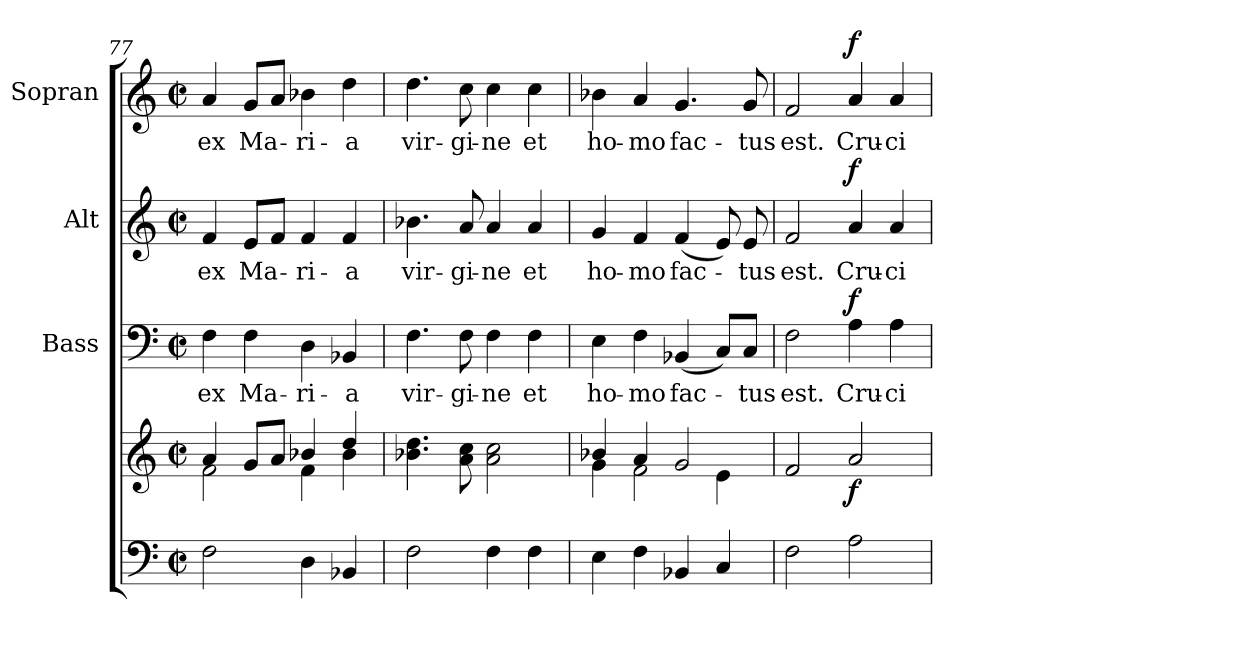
**kern	**kern	**dynam	**kern	**text	**dynam	**kern	**text	**dynam	**kern	**text	**dynam
*part4	*part4	*part4	*part3	*part3	*part3	*part2	*part2	*part2	*part1	*part1	*part1
*staff5	*staff4	*staff4/5	*staff3	*staff3	*staff3	*staff2	*staff2	*staff2	*staff1	*staff1	*staff1
*	*	*	*I"Bass	*	*	*I"Alt	*	*	*I"Sopran	*	*
*	*	*	*I'B.	*	*	*I'A.	*	*	*I'S.	*	*
*clefF4	*clefG2	*	*clefF4	*	*	*clefG2	*	*	*clefG2	*	*
*k[]	*k[]	*	*k[]	*	*	*k[]	*	*	*k[]	*	*
*C:	*C:	*	*C:	*	*	*C:	*	*	*C:	*	*
*M2/2	*M2/2	*	*M2/2	*	*	*M2/2	*	*	*M2/2	*	*
*met(c|)	*met(c|)	*	*met(c|)	*	*	*met(c|)	*	*	*met(c|)	*	*
=77	=77	=77	=77	=77	=77	=77	=77	=77	=77	=77	=77
*	*^	*	*	*	*	*	*	*	*	*	*
!	!	!	!	!	!LO:LY:b	!	!	!LO:LY:b	!	!	!LO:LY:b	!
2F\	4a/	2f\	.	4F\	ex	.	4f/	ex	.	4a/	ex	.
!	!	!	!	!	!LO:LY:b	!	!	!LO:LY:b	!	!	!LO:LY:b	!
.	8g/L	.	.	4F\	Ma-	.	8e/L	Ma-	.	8g/L	Ma-	.
.	8a/J	.	.	.	.	.	8f/J	.	.	8a/J	.	.
!	!	!	!	!	!LO:LY:b	!	!	!LO:LY:b	!	!	!LO:LY:b	!
4D\	4b-X/	4f\	.	4D\	-ri-	.	4f/	-ri-	.	4b-X\	-ri-	.
!	!	!	!	!	!LO:LY:b	!	!	!LO:LY:b	!	!	!LO:LY:b	!
4BB-X/	4dd/	4b-\	.	4BB-X/	-a	.	4f/	-a	.	4dd\	-a	.
=78	=78	=78	=78	=78	=78	=78	=78	=78	=78	=78	=78	=78
!	!	!	!	!	!LO:LY:b	!	!	!LO:LY:b	!	!	!LO:LY:b	!
*	*v	*v	*	*	*	*	*	*	*	*	*	*
2F\	4.b-X\ 4.dd\	.	4.F\	vir-	.	4.b-X\	vir-	.	4.dd\	vir-	.
!	!	!	!	!LO:LY:b	!	!	!LO:LY:b	!	!	!LO:LY:b	!
.	8a\ 8cc\	.	8F\	-gi-	.	8a/	-gi-	.	8cc\	-gi-	.
!	!	!	!	!LO:LY:b	!	!	!LO:LY:b	!	!	!LO:LY:b	!
4F\	2a\ 2cc\	.	4F\	-ne	.	4a/	-ne	.	4cc\	-ne	.
!	!	!	!	!LO:LY:b	!	!	!LO:LY:b	!	!	!LO:LY:b	!
4F\	.	.	4F\	et	.	4a/	et	.	4cc\	et	.
=79	=79	=79	=79	=79	=79	=79	=79	=79	=79	=79	=79
*	*^	*	*	*	*	*	*	*	*	*	*
!	!	!	!	!	!LO:LY:b	!	!	!LO:LY:b	!	!	!LO:LY:b	!
4E\	4b-X/	4g\	.	4E\	ho-	.	4g/	ho-	.	4b-X\	ho-	.
!	!	!	!	!	!LO:LY:b	!	!	!LO:LY:b	!	!	!LO:LY:b	!
4F\	4a/	2f\	.	4F\	-mo	.	4f/	-mo	.	4a/	-mo	.
!	!	!	!	!	!LO:LY:b	!	!	!LO:LY:b	!	!	!LO:LY:b	!
4BB-X/	2g/	.	.	(<4BB-X/	fac-	.	(<4f/	fac-	.	4.g/	fac-	.
4C/	.	4e\	.	8C/L)	.	.	8e/)	.	.	.	.	.
!	!	!	!	!	!LO:LY:b	!	!	!LO:LY:b	!	!	!LO:LY:b	!
.	.	.	.	8C/J	-tus	.	8e/	-tus	.	8g/	-tus	.
*	*v	*v	*	*	*	*	*	*	*	*	*	*
=80	=80	=80	=80	=80	=80	=80	=80	=80	=80	=80	=80
!	!	!	!	!LO:LY:b	!	!	!LO:LY:b	!	!	!LO:LY:b	!
2F\	2f/	.	2F\	est.	.	2f/	est.	.	2f/	est.	.
!	!	!LO:DY:b	!	!LO:LY:b	!LO:DY:a	!	!LO:LY:b	!LO:DY:a	!	!LO:LY:b	!LO:DY:a
2A\	2a/	f	4A\	Cru-	f	4a/	Cru-	f	4a/	Cru-	f
!	!	!	!	!LO:LY:b	!	!	!LO:LY:b	!	!	!LO:LY:b	!
.	.	.	4A\	-ci-	.	4a/	-ci-	.	4a/	-ci-	.
=	=	=	=	=	=	=	=	=	=	=	=
*-	*-	*-	*-	*-	*-	*-	*-	*-	*-	*-	*-
